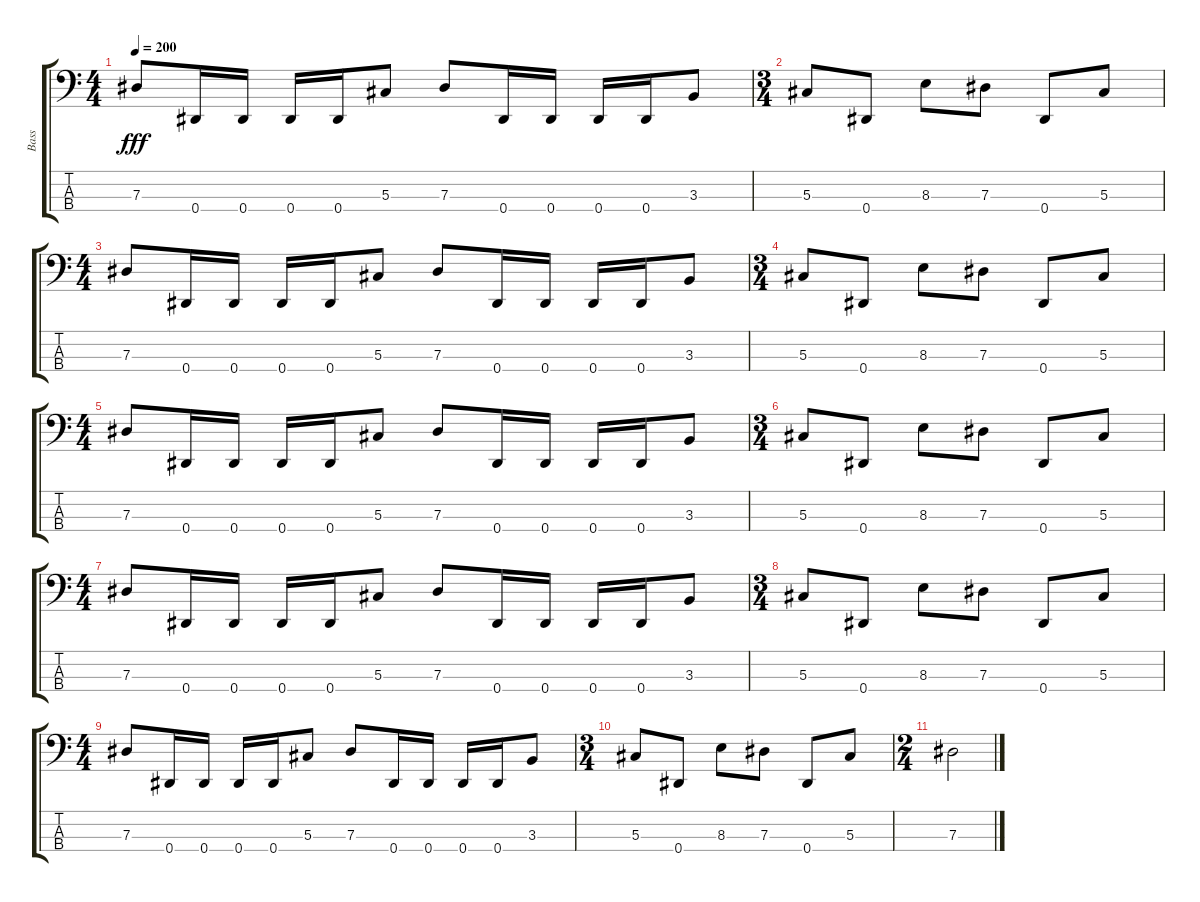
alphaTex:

\track ("Bass" "Bass") {instrument electricbasspick}
\staff {score tabs}
\tuning (Gb2 Db2 Ab1 Eb1) {hide}
\ts (4 4)
\tempo 200
\clef f4
\ks c
7.3.8{dy fff} 0.4.16 0.4.16 0.4.16 0.4.16 5.3.8 7.3.8 0.4.16 0.4.16 0.4.16 0.4.16 3.3.8 |
\ts (3 4)
5.3.8 0.4.8 8.3.8 7.3.8 0.4.8 5.3.8 |
\ts (4 4)
7.3.8 0.4.16 0.4.16 0.4.16 0.4.16 5.3.8 7.3.8 0.4.16 0.4.16 0.4.16 0.4.16 3.3.8 |
\ts (3 4)
5.3.8 0.4.8 8.3.8 7.3.8 0.4.8 5.3.8 |
\ts (4 4)
7.3.8 0.4.16 0.4.16 0.4.16 0.4.16 5.3.8 7.3.8 0.4.16 0.4.16 0.4.16 0.4.16 3.3.8 |
\ts (3 4)
5.3.8 0.4.8 8.3.8 7.3.8 0.4.8 5.3.8 |
\ts (4 4)
7.3.8 0.4.16 0.4.16 0.4.16 0.4.16 5.3.8 7.3.8 0.4.16 0.4.16 0.4.16 0.4.16 3.3.8 |
\ts (3 4)
5.3.8 0.4.8 8.3.8 7.3.8 0.4.8 5.3.8 |
\ts (4 4)
7.3.8 0.4.16 0.4.16 0.4.16 0.4.16 5.3.8 7.3.8 0.4.16 0.4.16 0.4.16 0.4.16 3.3.8 |
\ts (3 4)
5.3.8 0.4.8 8.3.8 7.3.8 0.4.8 5.3.8 |
\ts (2 4)
7.3.2
